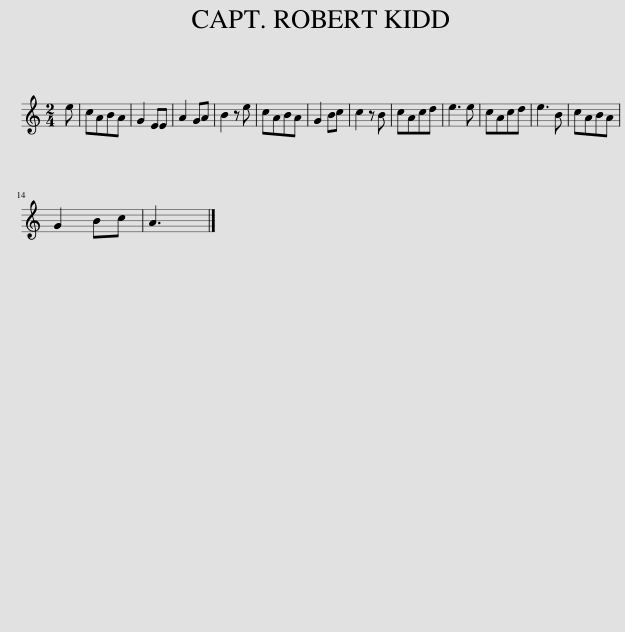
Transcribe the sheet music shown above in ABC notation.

X:1
L:1/8
M:2/4
I:linebreak $
K:C
V:1 treble
V:1
 e | cABA | G2 EE | A2 GA | B2 z e | %5
 cABA | G2 Bc | c2 z B | cAcd | e3 e | %10
 cAcd | e3 B | cABA |$ G2 Bc | A3 |] %15
